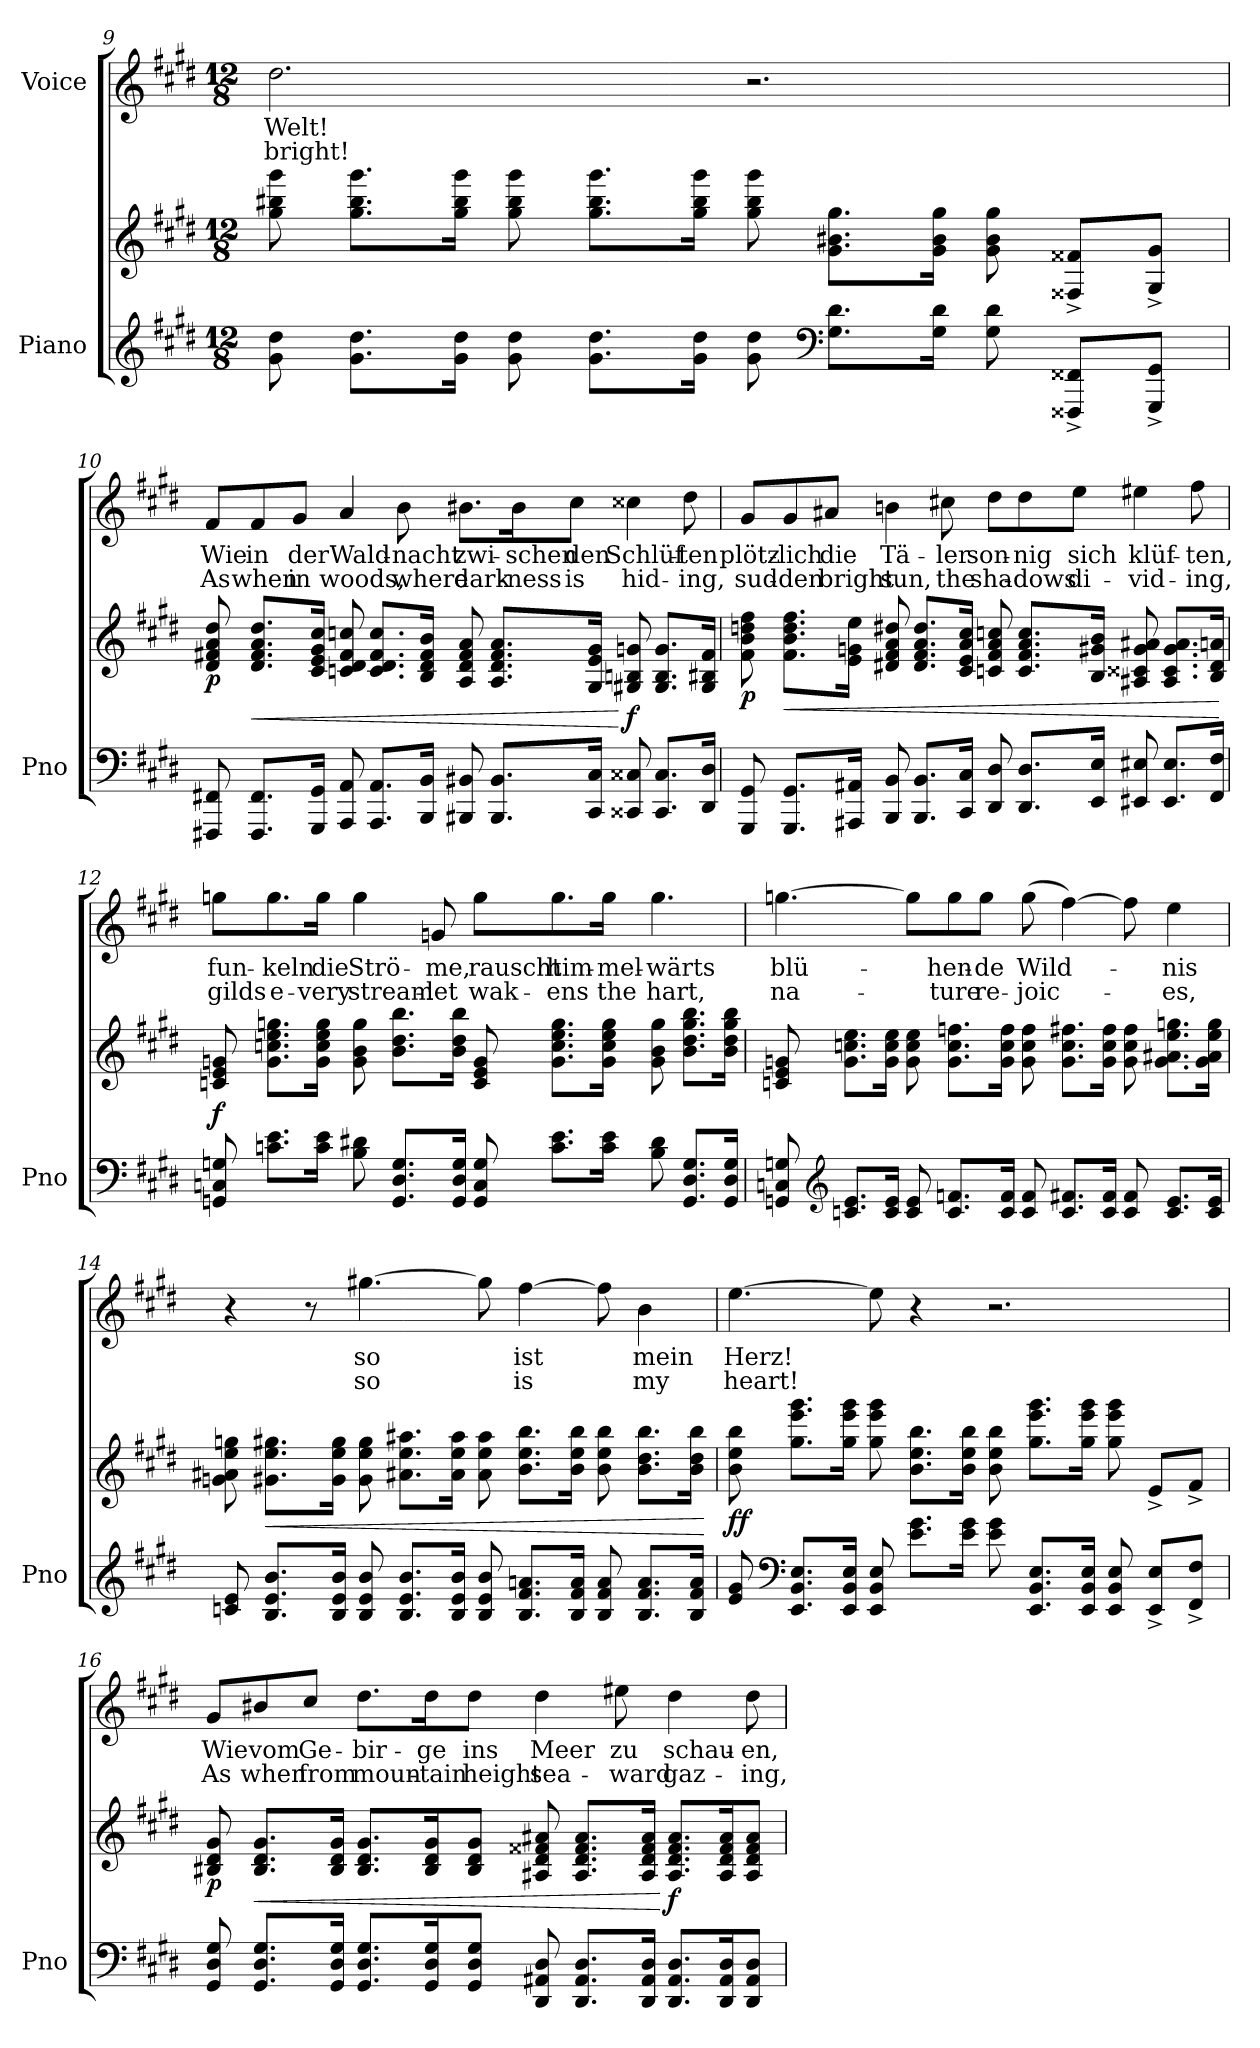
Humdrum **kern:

**kern	**kern	**dynam	**kern	**text	**text
*part2	*part2	*part2	*part1	*part1	*part1
*staff3	*staff2	*staff2/3	*staff1	*staff1	*staff1
*I"Piano	*	*	*I"Voice	*	*
*I'Pno	*	*	*	*	*
*clefG2	*clefG2	*	*clefG2	*	*
*k[f#c#g#d#]	*k[f#c#g#d#]	*	*k[f#c#g#d#]	*	*
*M12/8	*M12/8	*	*M12/8	*	*
=9	=9	=9	=9	=9	=9
!	!	!	!	!LO:LY:b	!LO:LY:b
8g#\ 8dd#\	8gg#\ 8bb#X\ 8ggg#\	.	2.dd#\	Welt!	bright!
8.g#\ 8.dd#\L	8.gg#\ 8.bb#\ 8.ggg#\L	.	.	.	.
16g#\ 16dd#\Jk	16gg#\ 16bb#\ 16ggg#\Jk	.	.	.	.
8g#\ 8dd#\	8gg#\ 8bb#\ 8ggg#\	.	.	.	.
8.g#\ 8.dd#\L	8.gg#\ 8.bb#\ 8.ggg#\L	.	.	.	.
16g#\ 16dd#\Jk	16gg#\ 16bb#\ 16ggg#\Jk	.	.	.	.
8g#\ 8dd#\	8gg#\ 8bb#\ 8ggg#\	.	2.r	.	.
*clefF4	*	*	*	*	*
8.G#\ 8.d#\L	8.g#\ 8.b#X\ 8.gg#\L	.	.	.	.
16G#\ 16d#\Jk	16g#\ 16b#\ 16gg#\Jk	.	.	.	.
8G#\ 8d#\	8g#\ 8b#\ 8gg#\	.	.	.	.
8FFF##X/^ 8FF##X/^L	8F##X/^ 8f##X/^L	.	.	.	.
8GGG#/^ 8GG#/^J	8G#/^ 8g#/^J	.	.	.	.
!!LO:LB:g=z
=10	=10	=10	=10	=10	=10
!	!	!LO:DY:b	!	!LO:LY:b	!LO:LY:b
8FFF#X/ 8FF#X/	8d#/ 8f#X/ 8a/ 8dd#/	p	8f#/L	Wie	As
!	!	!LO:HP:b	!	!LO:LY:b	!LO:LY:b
8.FFF#/ 8.FF#/L	8.d#/ 8.f#/ 8.a/ 8.dd#/L	<	8f#/	in	when
!	!	!	!	!LO:LY:b	!LO:LY:b
.	.	.	8g#/J	der	in
16GGG#/ 16GG#/Jk	16c#/ 16e/ 16g#/ 16cc#/Jk	.	.	.	.
!	!	!	!	!LO:LY:b	!LO:LY:b
8AAA/ 8AA/	8cn/ 8d#/ 8f#/ 8ccn/	.	4a/	Wald-	woods,
8.AAA/ 8.AA/L	8.c/ 8.d#/ 8.f#/ 8.cc/L	.	.	.	.
!	!	!	!	!LO:LY:b	!LO:LY:b
.	.	.	8b\	-nacht	where
16BBB/ 16BB/Jk	16B/ 16d#/ 16f#/ 16b/Jk	.	.	.	.
!	!	!	!	!LO:LY:b	!LO:LY:b
8BBB#X/ 8BB#X/	8A/ 8d#/ 8f#/ 8a/	.	8.b#X\L	zwi-	dark-
8.BBB#/ 8.BB#/L	8.A/ 8.d#/ 8.f#/ 8.a/L	.	.	.	.
!	!	!	!	!LO:LY:b	!LO:LY:b
.	.	.	16b#\K	-schen	-ness
!	!	!	!	!LO:LY:b	!LO:LY:b
.	.	.	8cc#\J	den	is
16CC#/ 16C#/Jk	16G#/ 16e/ 16g#/Jk	.	.	.	.
!	!	!LO:DY:n=1:b	!	!LO:LY:b	!LO:LY:b
8CC##X/ 8C##X/	8G#X/ 8Bn/ 8gn/	[ f	4cc##X\	Schlüf-	hid-
8.CC##/ 8.C##/L	8.G#/ 8.B/ 8.g/L	.	.	.	.
!	!	!	!	!LO:LY:b	!LO:LY:b
.	.	.	8dd#\	-ten	-ing,
16DD#/ 16D#/Jk	16G#/ 16B#X/ 16f#/Jk	.	.	.	.
=11	=11	=11	=11	=11	=11
!	!	!LO:DY:b	!	!LO:LY:b	!LO:LY:b
8GGG#/ 8GG#/	8f#\ 8b\ 8ddn\ 8ff#\	p	8g#/L	plötz-	sud-
!	!	!LO:HP:b	!	!LO:LY:b	!LO:LY:b
8.GGG#/ 8.GG#/L	8.f#\ 8.b\ 8.dd\ 8.ff#\L	<	8g#/	-lich	-den
!	!	!	!	!LO:LY:b	!LO:LY:b
.	.	.	8a#X/J	die	bright
16AAA#X/ 16AA#X/Jk	16e\ 16gn\ 16ee\Jk	.	.	.	.
!	!	!	!	!LO:LY:b	!LO:LY:b
8BBB/ 8BB/	8d#X/ 8f#/ 8a/ 8dd#X/	.	4bn\	Tä-	sun,
8.BBB/ 8.BB/L	8.d#/ 8.f#/ 8.a/ 8.dd#/L	.	.	.	.
!	!	!	!	!LO:LY:b	!LO:LY:b
.	.	.	8cc#X\	-ler	the
16CC#/ 16C#/Jk	16c#/ 16e/ 16a/ 16cc#/Jk	.	.	.	.
!	!	!	!	!LO:LY:b	!LO:LY:b
8DD#/ 8D#/	8cn/ 8f#/ 8a/ 8ccn/	.	8dd#\L	son-	sha-
!	!	!	!	!LO:LY:b	!LO:LY:b
8.DD#/ 8.D#/L	8.c/ 8.f#/ 8.a/ 8.cc/L	.	8dd#\	-nig	-dows
!	!	!	!	!LO:LY:b	!LO:LY:b
.	.	.	8ee\J	sich	di-
16EE/ 16E/Jk	16B/ 16g#X/ 16b/Jk	.	.	.	.
!	!	!	!	!LO:LY:b	!LO:LY:b
8EE#X/ 8E#X/	8A#X/ 8c##X/ 8g#/ 8a#X/	.	4ee#X\	klüf-	-vid-
8.EE#/ 8.E#/L	8.A#/ 8.c##/ 8.g#/ 8.a#/L	.	.	.	.
!	!	!	!	!LO:LY:b	!LO:LY:b
.	.	.	8ff#\	-ten,	-ing,
16FF#/ 16F#/Jk	16B/ 16d#/ 16an/Jk	.	.	.	.
.	.	[	.	.	.
!!LO:LB:g=z
=12	=12	=12	=12	=12	=12
!	!	!LO:DY:b	!	!LO:LY:b	!LO:LY:b
8GGn/ 8Cn/ 8Gn/	8cn/ 8e/ 8gn/	f	8ggn\L	fun-	gilds
!	!	!	!	!LO:LY:b	!LO:LY:b
8.cn\ 8.e\L	8.g\ 8.ccn\ 8.ee\ 8.ggn\L	.	8.gg\	-keln	e-
!	!	!	!	!LO:LY:b	!LO:LY:b
16c\ 16e\Jk	16g\ 16cc\ 16ee\ 16gg\Jk	.	16gg\Jk	die	-very
!	!	!	!	!LO:LY:b	!LO:LY:b
8B\ 8d#X\	8g\ 8b\ 8gg\	.	4gg\	Strö-	stream-
8.GG/ 8.D#/ 8.G/L	8.b\ 8.dd#\ 8.bb\L	.	.	.	.
!	!	!	!	!LO:LY:b	!LO:LY:b
.	.	.	8gn/	-me,	-let
16GG/ 16D#/ 16G/Jk	16b\ 16dd#\ 16bb\Jk	.	.	.	.
!	!	!	!	!LO:LY:b	!LO:LY:b
8GG/ 8C/ 8G/	8c/ 8e/ 8g/	.	8gg\L	rauscht	wak-
!	!	!	!	!LO:LY:b	!LO:LY:b
8.c\ 8.e\L	8.g\ 8.cc\ 8.ee\ 8.gg\L	.	8.gg\	him-	-ens
!	!	!	!	!LO:LY:b	!LO:LY:b
16c\ 16e\Jk	16g\ 16cc\ 16ee\ 16gg\Jk	.	16gg\Jk	-mel-	the
!	!	!	!	!LO:LY:b	!LO:LY:b
8B\ 8d#\	8g\ 8b\ 8gg\	.	4.gg\	-wärts	hart,
8.GG/ 8.D#/ 8.G/L	8.b\ 8.dd#\ 8.gg\ 8.bb\L	.	.	.	.
16GG/ 16D#/ 16G/Jk	16b\ 16dd#\ 16gg\ 16bb\Jk	.	.	.	.
=13	=13	=13	=13	=13	=13
!	!	!	!	!LO:LY:b	!LO:LY:b
8GGn/ 8Cn/ 8Gn/	8cn/ 8e/ 8gn/	.	[4.ggn\	blü-	na-
*clefG2	*	*	*	*	*
8.cn/ 8.e/L	8.g\ 8.ccn\ 8.ee\L	.	.	.	.
16c/ 16e/Jk	16g\ 16cc\ 16ee\Jk	.	.	.	.
8c/ 8e/	8g\ 8cc\ 8ee\	.	8gg\L]	.	.
!	!	!	!	!LO:LY:b	!LO:LY:b
8.c/ 8.fn/L	8.g\ 8.cc\ 8.ffn\L	.	8gg\	-hen-	-ture
!	!	!	!	!LO:LY:b	!LO:LY:b
.	.	.	8gg\J	-de	re-
16c/ 16f/Jk	16g\ 16cc\ 16ff\Jk	.	.	.	.
!	!	!	!	!LO:LY:b	!LO:LY:b
8c/ 8f/	8g\ 8cc\ 8ff\	.	(>8gg\	Wild-	-joic-
8.c/ 8.f#X/L	8.g\ 8.cc\ 8.ff#X\L	.	[4ff#\)	.	.
16c/ 16f#/Jk	16g\ 16cc\ 16ff#\Jk	.	.	.	.
8c/ 8f#/	8g\ 8cc\ 8ff#\	.	8ff#\]	.	.
!	!	!	!	!LO:LY:b	!LO:LY:b
8.c/ 8.e/L	8.g\ 8.a#X\ 8.ee\ 8.ggn\L	.	4ee\	-nis	-es,
16c/ 16e/Jk	16g\ 16a#\ 16ee\ 16gg\Jk	.	.	.	.
!!LO:LB:g=z
=14	=14	=14	=14	=14	=14
8cn/ 8e/	8gn\ 8a#X\ 8ee\ 8ggn\	.	4r	.	.
!	!	!LO:HP:b	!	!	!
8.B/ 8.e/ 8.b/L	8.g#X\ 8.ee\ 8.gg#X\L	<	.	.	.
.	.	.	8r	.	.
16B/ 16e/ 16b/Jk	16g#\ 16ee\ 16gg#\Jk	.	.	.	.
!	!	!	!	!LO:LY:b	!LO:LY:b
8B/ 8e/ 8b/	8g#\ 8ee\ 8gg#\	.	[4.gg#X\	so	so
8.B/ 8.e/ 8.b/L	8.a#X\ 8.ee\ 8.aa#X\L	.	.	.	.
16B/ 16e/ 16b/Jk	16a#\ 16ee\ 16aa#\Jk	.	.	.	.
8B/ 8e/ 8b/	8a#\ 8ee\ 8aa#\	.	8gg#\]	.	.
!	!	!	!	!LO:LY:b	!LO:LY:b
8.B/ 8.f#/ 8.an/L	8.b\ 8.ee\ 8.bb\L	.	[4ff#\	ist	is
16B/ 16f#/ 16a/Jk	16b\ 16ee\ 16bb\Jk	.	.	.	.
8B/ 8f#/ 8a/	8b\ 8ee\ 8bb\	.	8ff#\]	.	.
!	!	!	!	!LO:LY:b	!LO:LY:b
8.B/ 8.f#/ 8.a/L	8.b\ 8.dd#\ 8.bb\L	.	4b\	mein	my
16B/ 16f#/ 16a/Jk	16b\ 16dd#\ 16bb\Jk	.	.	.	.
.	.	[	.	.	.
=15	=15	=15	=15	=15	=15
!	!	!LO:DY:b	!	!LO:LY:b	!LO:LY:b
8e/ 8g#/	8b\ 8ee\ 8bb\	ff	[4.ee\	Herz!	heart!
*clefF4	*	*	*	*	*
8.EE/ 8.BB/ 8.E/L	8.gg#\ 8.eee\ 8.ggg#\L	.	.	.	.
16EE/ 16BB/ 16E/Jk	16gg#\ 16eee\ 16ggg#\Jk	.	.	.	.
8EE/ 8BB/ 8E/	8gg#\ 8eee\ 8ggg#\	.	8ee\]	.	.
8.e\ 8.g#\L	8.b\ 8.ee\ 8.bb\L	.	4r	.	.
16e\ 16g#\Jk	16b\ 16ee\ 16bb\Jk	.	.	.	.
8e\ 8g#\	8b\ 8ee\ 8bb\	.	2.r	.	.
8.EE/ 8.BB/ 8.E/L	8.gg#\ 8.eee\ 8.ggg#\L	.	.	.	.
16EE/ 16BB/ 16E/Jk	16gg#\ 16eee\ 16ggg#\Jk	.	.	.	.
8EE/ 8BB/ 8E/	8gg#\ 8eee\ 8ggg#\	.	.	.	.
8EE/^ 8E/^L	8e^/L	.	.	.	.
8FF#/^ 8F#/^J	8f#^/J	.	.	.	.
!!LO:PB:g=z
=16	=16	=16	=16	=16	=16
!	!	!LO:DY:b	!	!LO:LY:b	!LO:LY:b
8GG#/ 8D#/ 8G#/	8B#X/ 8d#/ 8g#/	p	8g#/L	Wie	As
!	!	!LO:HP:b	!	!LO:LY:b	!LO:LY:b
8.GG#/ 8.D#/ 8.G#/L	8.B#/ 8.d#/ 8.g#/L	<	8b#X/	vom	when
!	!	!	!	!LO:LY:b	!LO:LY:b
.	.	.	8cc#/J	Ge-	from
16GG#/ 16D#/ 16G#/Jk	16B#/ 16d#/ 16g#/Jk	.	.	.	.
!	!	!	!	!LO:LY:b	!LO:LY:b
8.GG#/ 8.D#/ 8.G#/L	8.B#/ 8.d#/ 8.g#/L	.	8.dd#\L	-bir-	moun-
!	!	!	!	!LO:LY:b	!LO:LY:b
16GG#/ 16D#/ 16G#/K	16B#/ 16d#/ 16g#/K	.	16dd#\K	-ge	-tain
!	!	!	!	!LO:LY:b	!LO:LY:b
8GG#/ 8D#/ 8G#/J	8B#/ 8d#/ 8g#/J	.	8dd#\J	ins	height
!	!	!	!	!LO:LY:b	!LO:LY:b
8DD#/ 8AA#X/ 8D#/	8A#X/ 8d#/ 8f##X/ 8a#X/	.	4dd#\	Meer	sea-
8.DD#/ 8.AA#/ 8.D#/L	8.A#/ 8.d#/ 8.f##/ 8.a#/L	.	.	.	.
!	!	!	!	!LO:LY:b	!LO:LY:b
.	.	.	8ee#X\	zu	-ward
16DD#/ 16AA#/ 16D#/Jk	16A#/ 16d#/ 16f##/ 16a#/Jk	.	.	.	.
!	!	!LO:DY:n=1:b	!	!LO:LY:b	!LO:LY:b
8.DD#/ 8.AA#/ 8.D#/L	8.A#/ 8.d#/ 8.f##/ 8.a#/L	[ f	4dd#\	schau-	gaz-
16DD#/ 16AA#/ 16D#/K	16A#/ 16d#/ 16f##/ 16a#/K	.	.	.	.
!	!	!	!	!LO:LY:b	!LO:LY:b
8DD#/ 8AA#/ 8D#/J	8A#/ 8d#/ 8f##/ 8a#/J	.	8dd#\	-en,	-ing,
=	=	=	=	=	=
*-	*-	*-	*-	*-	*-
